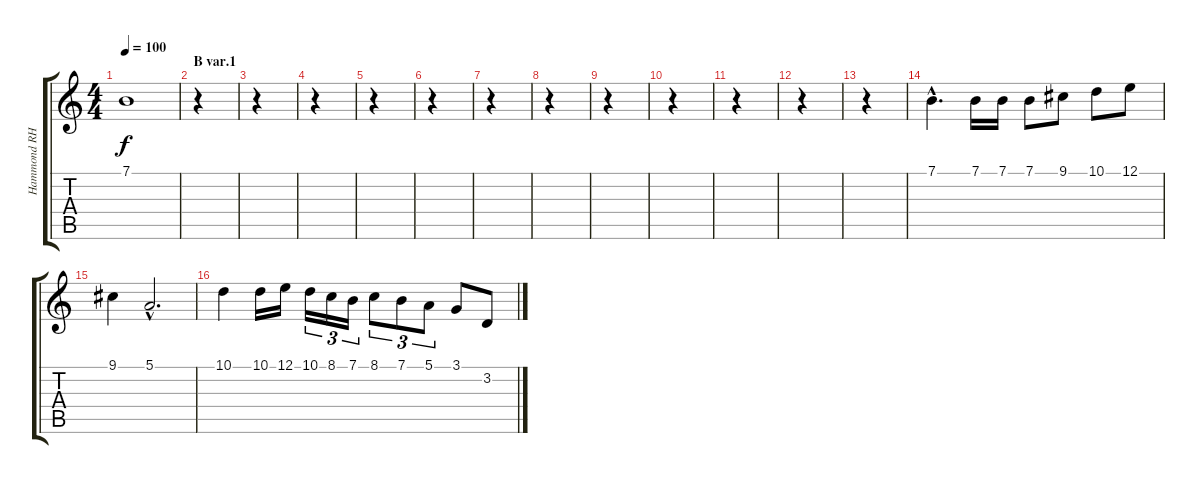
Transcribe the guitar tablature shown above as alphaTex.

\track ("Hammond RH" "Hammond RH") {instrument drawbarorgan}
\staff {score tabs}
\tuning (E4 B3 G3 D3 A2 E2) {hide}
\ts (4 4)
\tempo 100
\clef g2
\ks c
7.1{t}.1{dy f} |
\section ("" "B var.1")
r.4 |
r.4 |
r.4 |
r.4 |
r.4 |
r.4 |
r.4 |
r.4 |
r.4 |
r.4 |
r.4 |
r.4 |
7.1{hac}.4{d} 7.1.16 7.1.16 7.1.8 9.1.8 10.1.8 12.1.8 |
9.1.4 5.1{hac}.2{d} |
10.1.4 10.1.16 12.1.16 10.1.16{tu (3 2)} 8.1.16{tu (3 2)} 7.1.16{tu (3 2)} 8.1.8{tu (3 2)} 7.1.8{tu (3 2)} 5.1.8{tu (3 2)} 3.1.8 3.2.8
